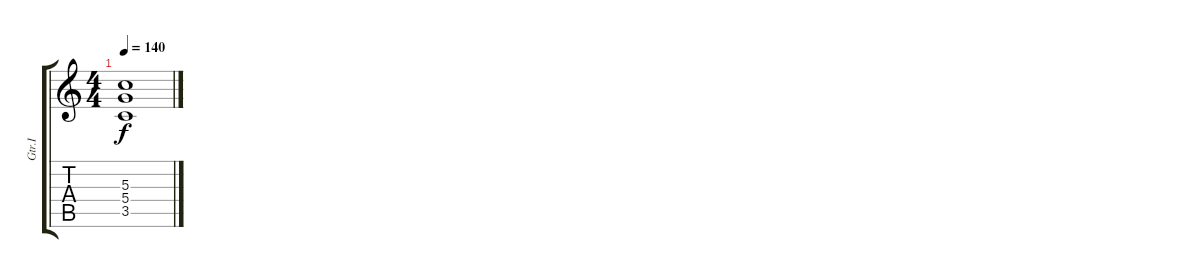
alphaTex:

\track ("Gtr.I" "Gtr.I") {instrument distortionguitar}
\staff {score tabs}
\tuning (E4 B3 G3 D3 A2 E2) {hide}
\ts (4 4)
\tempo 140
\clef g2
\ks c
(5.3{t} 5.4{t} 3.5{t}).1{dy f}
